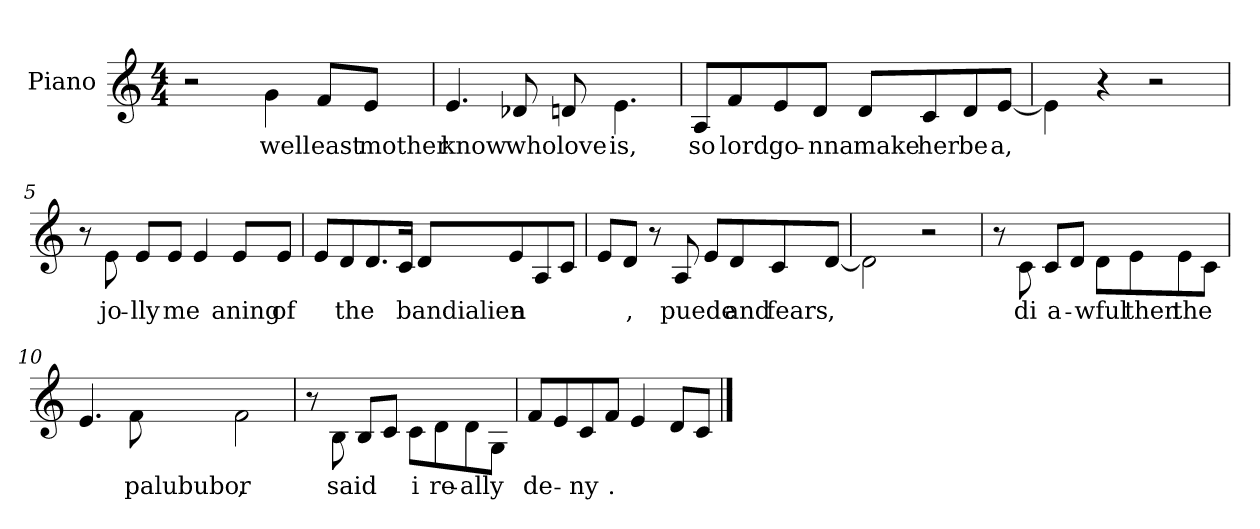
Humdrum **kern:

**kern	**text
*part1	*part1
*staff1	*staff1
*I"Piano	*
*I'Pno.	*
*clefG2	*
*k[]	*
*M4/4	*
=1	=1
2r	.
4g\	well
8f/L	east
8e/J	mother
=2	=2
4.e/	know
8d-X/	who
8dn/	love
4.e\	is,
=3	=3
8A/L	so
8f/	lord
8e/	go-
8d/J	-nna
8d/L	make
8c/	her
8d/	be
[8e/J	a,
=4	=4
4e\]	.
4r	.
2r	.
=5	=5
8r	.
8e\	jo-
8e/L	-lly
8e/J	me-
4e/	--
8e/L	-aning
8e/J	of
=6	=6
8e/L	--
8d/	the
8.d/	--
16c/Jk	--
8d/L	bandialien
8e/	a
8A/	--
8c/J	--
=7	=7
8e/L	--
8d/J	-,
8r	.
8A/	puede
8e/L	--
8d/	and
8c/	fears
[8d/J	-,
=8	=8
2d\]	.
2r	.
=9	=9
8r	.
8c\	di
8c/L	a-
8d/J	.
8d\L	-wful
8e\	then
8e\	the
8c\J	--
=10	=10
4.e/	--
8f\	palububor
2f\	-,
=11	=11
8r	.
8B\	said
8B/L	--
8c/J	.
8c\L	i
8d\	re-
8d\	-ally
8G\J	--
=12	=12
8f/L	de-
8e/	.
8c/	-ny
8f/J	-.
4e/	.
8d/L	.
8c/J	.
==	==
*-	*-
